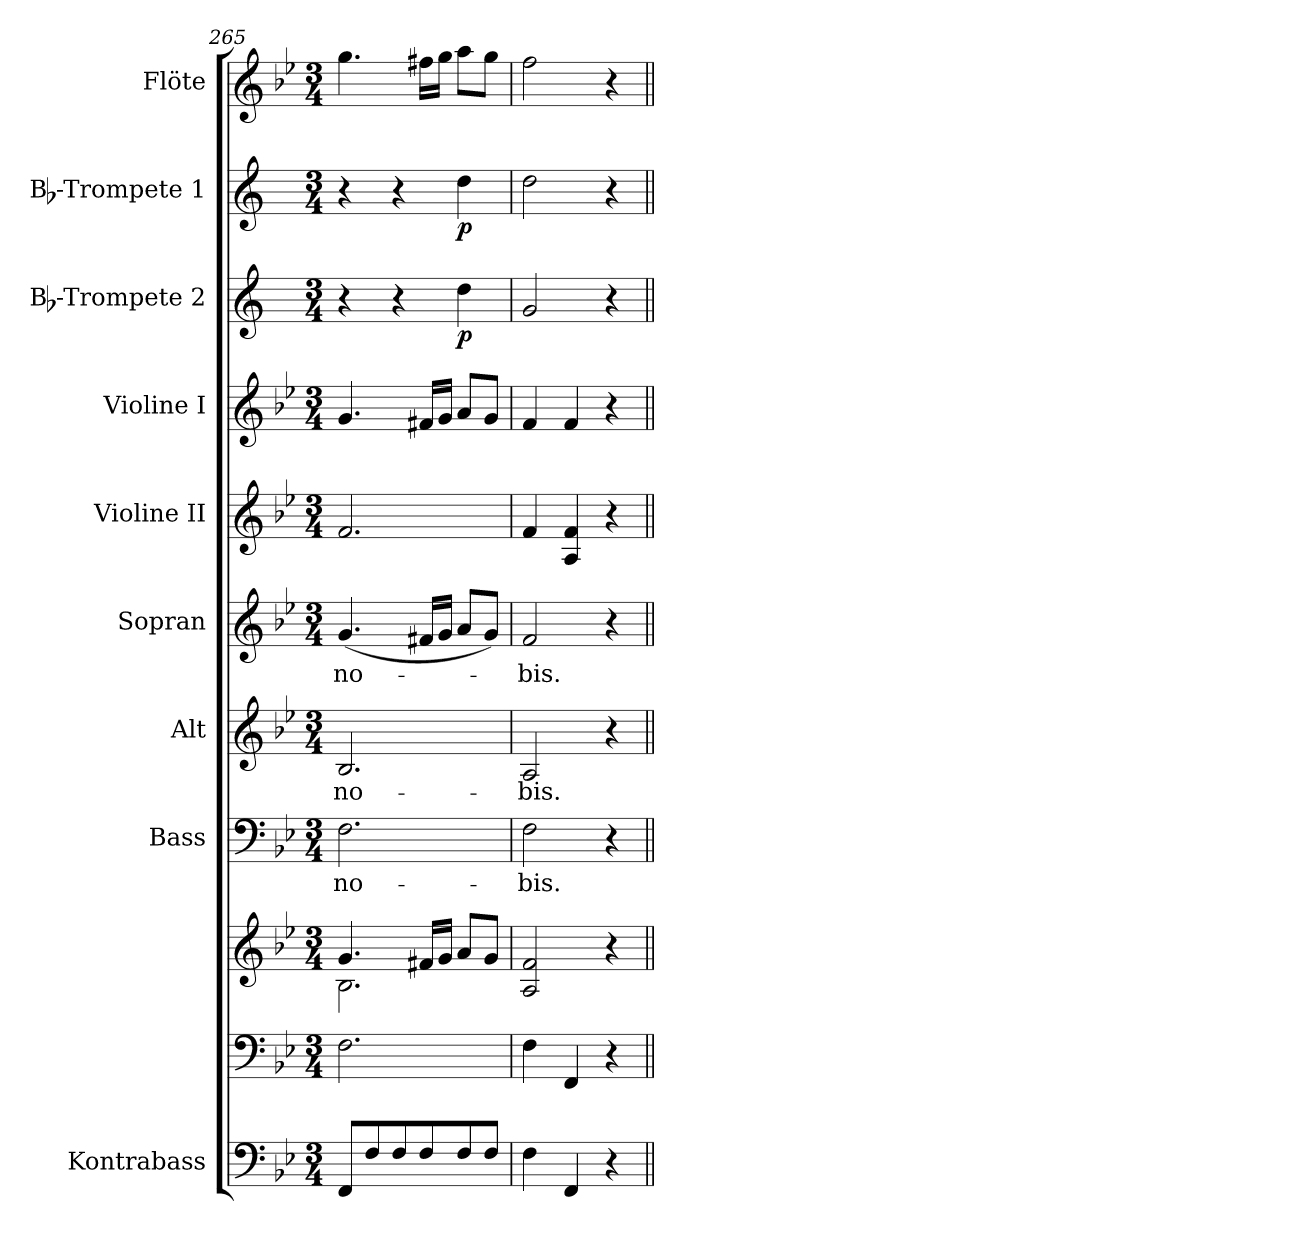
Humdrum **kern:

**kern	**kern	**kern	**kern	**text	**kern	**text	**kern	**text	**kern	**kern	**kern	**dynam	**kern	**dynam	**kern
*part10	*part9	*part9	*part8	*part8	*part7	*part7	*part6	*part6	*part5	*part4	*part3	*part3	*part2	*part2	*part1
*staff11	*staff10	*staff9	*staff8	*staff8	*staff7	*staff7	*staff6	*staff6	*staff5	*staff4	*staff3	*staff3	*staff2	*staff2	*staff1
*I"Kontrabass	*	*	*I"Bass	*	*I"Alt	*	*I"Sopran	*	*I"Violine II	*I"Violine I	*I"Bb-Trompete 2	*	*I"Bb-Trompete 1	*	*I"Flöte
*I'Kb.	*	*	*I'B.	*	*I'A.	*	*I'S.	*	*I'Vl. II	*I'Vl. I	*I'Bb Trp. 2	*	*I'Bb Trp. 1	*	*I'Fl.
*clefF4	*clefF4	*clefG2	*clefF4	*	*clefG2	*	*clefG2	*	*clefG2	*clefG2	*clefG2	*	*clefG2	*	*clefG2
*ITrd7c12	*	*	*	*	*	*	*	*	*	*	*ITrd1c2	*	*ITrd1c2	*	*
*k[b-e-]	*k[b-e-]	*k[b-e-]	*k[b-e-]	*	*k[b-e-]	*	*k[b-e-]	*	*k[b-e-]	*k[b-e-]	*k[b-e-]	*	*k[b-e-]	*	*k[b-e-]
*B-:	*B-:	*B-:	*B-:	*	*B-:	*	*B-:	*	*B-:	*B-:	*B-:	*	*B-:	*	*B-:
*M3/4	*M3/4	*M3/4	*M3/4	*	*M3/4	*	*M3/4	*	*M3/4	*M3/4	*M3/4	*	*M3/4	*	*M3/4
=265	=265	=265	=265	=265	=265	=265	=265	=265	=265	=265	=265	=265	=265	=265	=265
*	*	*^	*	*	*	*	*	*	*	*	*	*	*	*	*
!	!	!	!	!	!LO:LY:b	!	!LO:LY:b	!	!LO:LY:b	!	!	!	!	!	!	!
8FFF/L	2.F\	4.g/	2.B-\	2.F\	no-	2.B-/	no-	(<4.g/	no-	2.f/	4.g/	4r	.	4r	.	4.gg\
8FF/	.	.	.	.	.	.	.	.	.	.	.	.	.	.	.	.
8FF/	.	.	.	.	.	.	.	.	.	.	.	4r	.	4r	.	.
8FF/	.	16f#X/LL	.	.	.	.	.	16f#X/LL	.	.	16f#X/LL	.	.	.	.	16ff#X\LL
.	.	16g/JJ	.	.	.	.	.	16g/JJ	.	.	16g/JJ	.	.	.	.	16gg\JJ
!	!	!	!	!	!	!	!	!	!	!	!	!	!LO:DY:b	!	!LO:DY:b	!
8FF/	.	8a/L	.	.	.	.	.	8a/L	.	.	8a/L	4cc\	p	4cc\	p	8aa\L
8FF/J	.	8g/J	.	.	.	.	.	8g/J)	.	.	8g/J	.	.	.	.	8gg\J
*	*	*v	*v	*	*	*	*	*	*	*	*	*	*	*	*	*
=266	=266	=266	=266	=266	=266	=266	=266	=266	=266	=266	=266	=266	=266	=266	=266
!	!	!	!	!LO:LY:b	!	!LO:LY:b	!	!LO:LY:b	!	!	!	!	!	!	!
4FF\	4F\	2A/ 2f/	2F\	-bis.	2A/	-bis.	2f/	-bis.	4f/	4f/	2f/	.	2cc\	.	2ff\
4FFF/	4FF/	.	.	.	.	.	.	.	4A/ 4f/	4f/	.	.	.	.	.
4r	4r	4r	4r	.	4r	.	4r	.	4r	4r	4r	.	4r	.	4r
=||	=||	=||	=||	=||	=||	=||	=||	=||	=||	=||	=||	=||	=||	=||	=||
*-	*-	*-	*-	*-	*-	*-	*-	*-	*-	*-	*-	*-	*-	*-	*-
